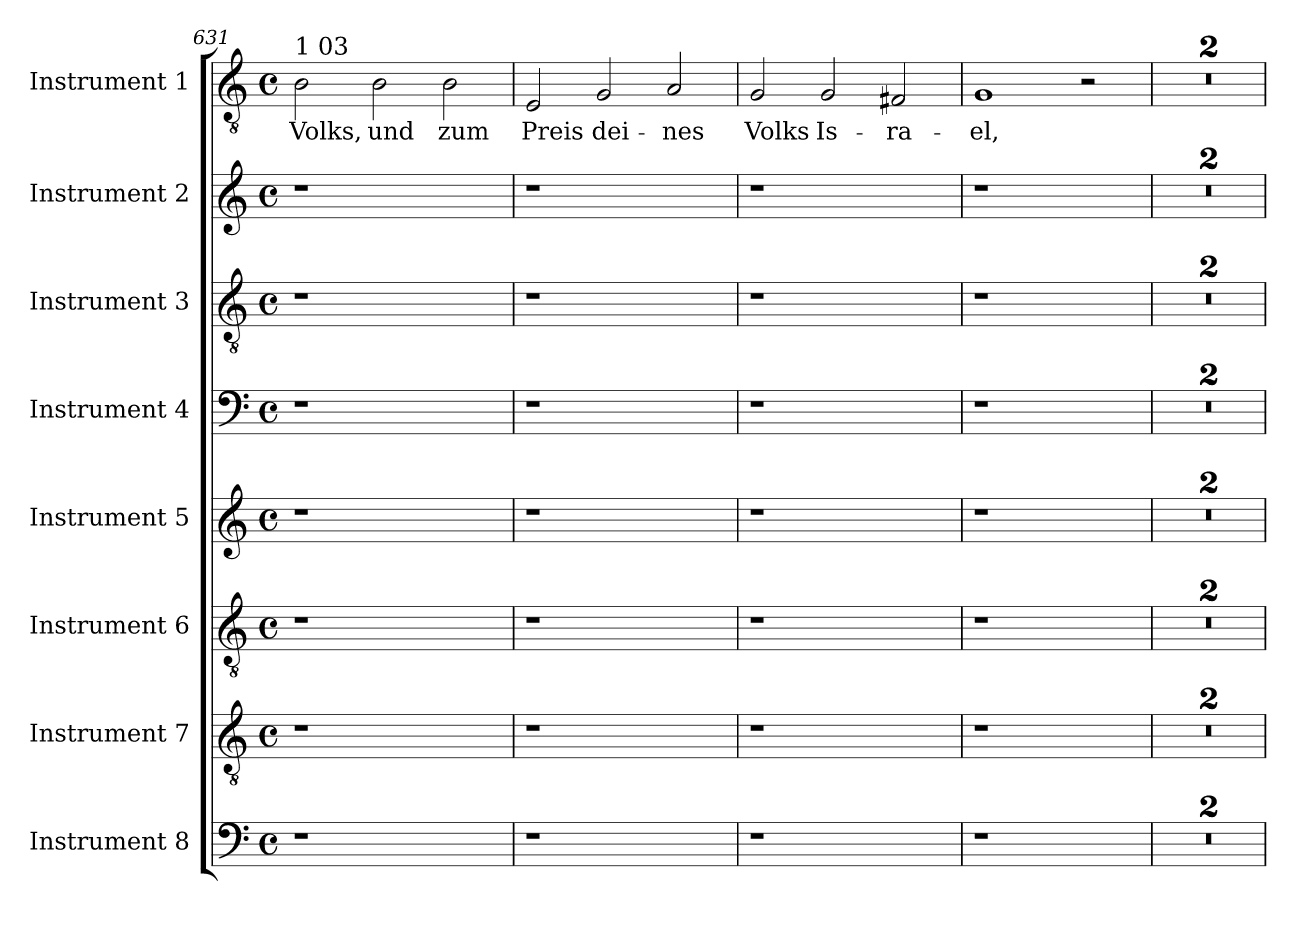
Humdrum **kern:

**kern	**kern	**kern	**kern	**kern	**kern	**kern	**kern	**text
*part8	*part7	*part6	*part5	*part4	*part3	*part2	*part1	*part1
*staff8	*staff7	*staff6	*staff5	*staff4	*staff3	*staff2	*staff1	*staff1
*I"Instrument 8	*I"Instrument 7	*I"Instrument 6	*I"Instrument 5	*I"Instrument 4	*I"Instrument 3	*I"Instrument 2	*I"Instrument 1	*
!!LO:LB:g=z
*clefF4	*clefGv2	*clefGv2	*clefG2	*clefF4	*clefGv2	*clefG2	*clefGv2	*
*M4/4	*M4/4	*M4/4	*M4/4	*M4/4	*M4/4	*M4/4	*M4/4	*
*met(c)	*met(c)	*met(c)	*met(c)	*met(c)	*met(c)	*met(c)	*met(c)	*
=631	=631	=631	=631	=631	=631	=631	=631	=631
!	!	!	!	!	!	!	!LO:TX:a:t=1 03	!
!	!	!	!	!	!	!	!	!LO:LY:b:cj
1r	1r	1r	1r	1r	1r	1r	2B\	Volks,
!	!	!	!	!	!	!	!	!LO:LY:b:cj
.	.	.	.	.	.	.	2B\	und
!	!	!	!	!	!	!	!	!LO:LY:b:cj
2ryy	2ryy	2ryy	2ryy	2ryy	2ryy	2ryy	2B\	zum
=632	=632	=632	=632	=632	=632	=632	=632	=632
!	!	!	!	!	!	!	!	!LO:LY:b:cj
1r	1r	1r	1r	1r	1r	1r	2E/	Preis
!	!	!	!	!	!	!	!	!LO:LY:b:cj
.	.	.	.	.	.	.	2G/	dei-
!	!	!	!	!	!	!	!	!LO:LY:b:cj
2ryy	2ryy	2ryy	2ryy	2ryy	2ryy	2ryy	2A/	-nes
=633	=633	=633	=633	=633	=633	=633	=633	=633
!	!	!	!	!	!	!	!	!LO:LY:b:cj
1r	1r	1r	1r	1r	1r	1r	2G/	Volks
!	!	!	!	!	!	!	!	!LO:LY:b:cj
.	.	.	.	.	.	.	2G/	Is-
!	!	!	!	!	!	!	!	!LO:LY:b:cj
2ryy	2ryy	2ryy	2ryy	2ryy	2ryy	2ryy	2F#X/	-ra-
=634	=634	=634	=634	=634	=634	=634	=634	=634
!	!	!	!	!	!	!	!	!LO:LY:b:cj
1r	1r	1r	1r	1r	1r	1r	1G	-el,
2ryy	2ryy	2ryy	2ryy	2ryy	2ryy	2ryy	2r	.
=635	=635	=635	=635	=635	=635	=635	=635	=635
1r	1r	1r	1r	1r	1r	1r	1r	.
=636	=636	=636	=636	=636	=636	=636	=636	=636
1r	1r	1r	1r	1r	1r	1r	1r	.
=	=	=	=	=	=	=	=	=
*-	*-	*-	*-	*-	*-	*-	*-	*-
